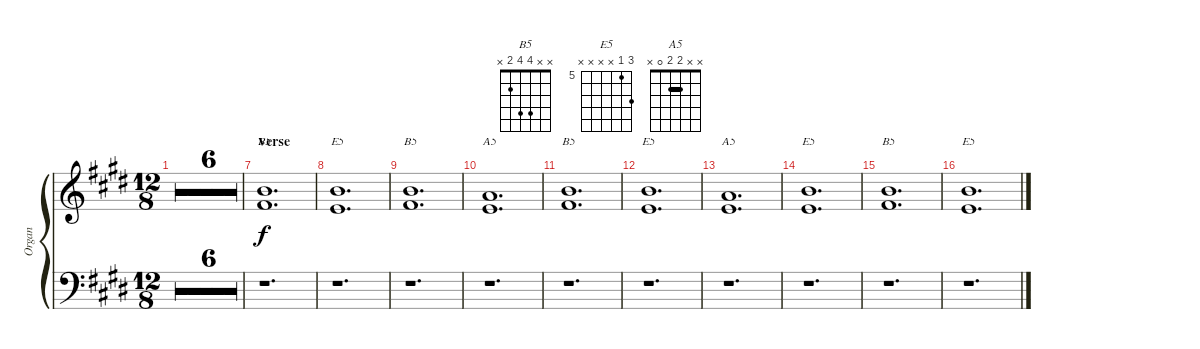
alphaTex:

\defaultSystemsLayout 4
\bracketExtendMode groupsimilarinstruments
\otherSystemsTrackNameOrientation horizontal
\track ("Organ" "Organ") {multiBarRest instrument drawbarorgan}
\staff {score}
\tuning (E4 B3 G3 D3 A2 E2)
\chord ("B5" x x 4 4 2 x) {showfingering false}
\chord ("E5" 7 5 x x x x) {firstfret 5 showfingering false}
\chord ("A5" x x 2 2 0 x) {showfingering false barre 2}
\ts (12 8)
\tempo 231
\clef g2
\ks e
r.1{d dy mf} |
\ts (9 8)
r.1 r.8 |
\ts (12 8)
r.1{d} |
r.1{d} |
r.1{d} |
r.1{d} |
\section ("" "Verse")
(7.1{acc forcenatural} 7.2{acc #}).1{d ch "B5" dy f} |
(7.1{acc forcenatural} 5.2{acc forcenatural}).1{d ch "E5"} |
(7.1{acc forcenatural} 7.2{acc #}).1{d ch "B5"} |
(5.2{acc forcenatural} 5.1{acc forcenatural}).1{d ch "A5"} |
(7.1{acc forcenatural} 7.2{acc #}).1{d ch "B5"} |
(7.1{acc forcenatural} 5.2{acc forcenatural}).1{d ch "E5"} |
(5.2{acc forcenatural} 5.1{acc forcenatural}).1{d ch "A5"} |
(5.2{acc forcenatural} 7.1{acc forcenatural}).1{d ch "E5"} |
(7.1{acc forcenatural} 7.2{acc #}).1{d ch "B5"} |
(7.1{acc forcenatural} 5.2{acc forcenatural}).1{d ch "E5"}
\staff {score}
\tuning (E4 B3 G3 D3 A2 E2)
\clef f4
\ottava regular
\simile none
\ks e
r.1{d dy f} |
r.1 r.8 |
r.1{d} |
r.1{d} |
r.1{d} |
r.1{d} |
r.1{d} |
r.1{d} |
r.1{d} |
r.1{d} |
r.1{d} |
r.1{d} |
r.1{d} |
r.1{d} |
r.1{d} |
r.1{d}
